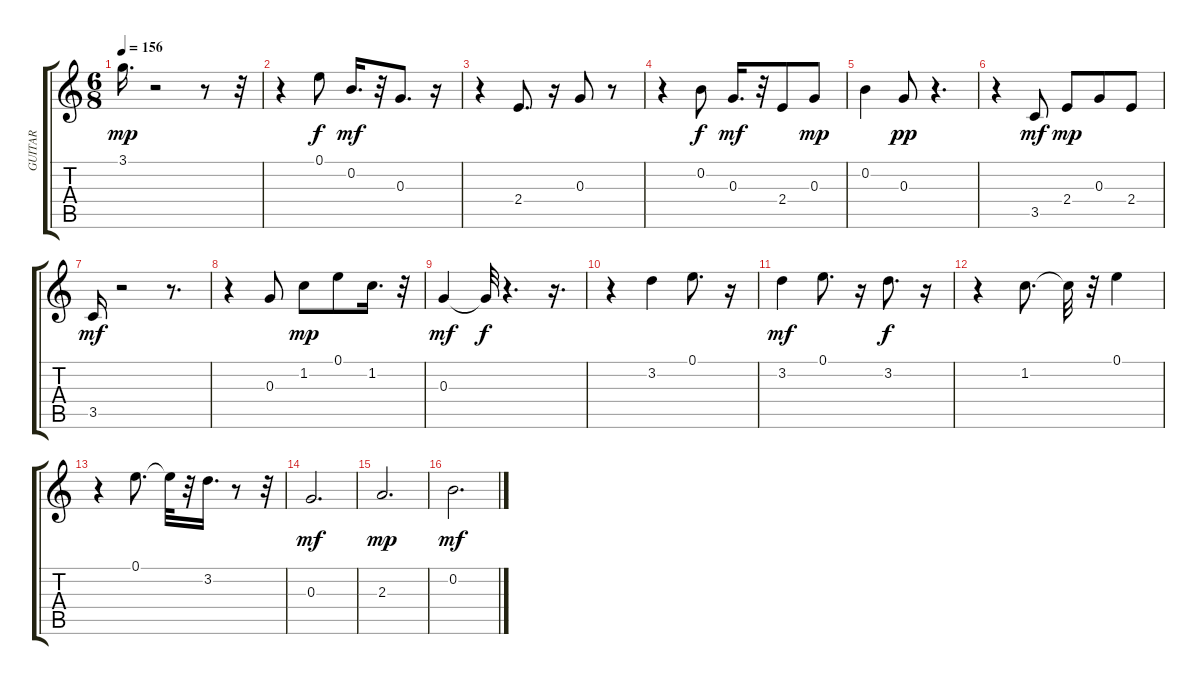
\track ("GUITAR" "GUITAR") {instrument acousticguitarsteel}
\staff {score tabs}
\tuning (E4 B3 G3 D3 A2 E2) {hide}
\ts (6 8)
\tempo 156
\clef g2
\ks c
3.1.16{d dy mp} r.2 r.8 r.32 |
r.4 0.1.8{dy f} 0.2.16{d dy mf} r.32 0.3.8{d} r.16 |
r.4 2.4.8{d} r.16 0.3.8 r.8 |
r.4 0.2.8{dy f} 0.3.16{d dy mf} r.32 2.4.8 0.3.8{dy mp} |
0.2.4 0.3.8{dy pp} r.4{d} |
r.4 3.5.8{dy mf} 2.4.8{dy mp} 0.3.8 2.4.8 |
3.5.16{dy mf} r.2 r.8{d} |
r.4 0.3.8 1.2.8{dy mp} 0.1.8 1.2.16{d} r.32 |
0.3.4{dy mf} 0.3{t}.32{dy f} r.4{d} r.16{d} |
r.4 3.2.4 0.1.8{d} r.16 |
3.2.4{dy mf} 0.1.8{d} r.16 3.2.8{d dy f} r.16 |
r.4 1.2.8{d} 1.2{t}.32 r.32 0.1.4 |
r.4 0.1.8{d} 0.1{t}.32 r.32 3.2.16{d} r.8 r.32 |
0.3.2{d dy mf} |
2.3.2{d dy mp} |
0.2.2{d dy mf}
